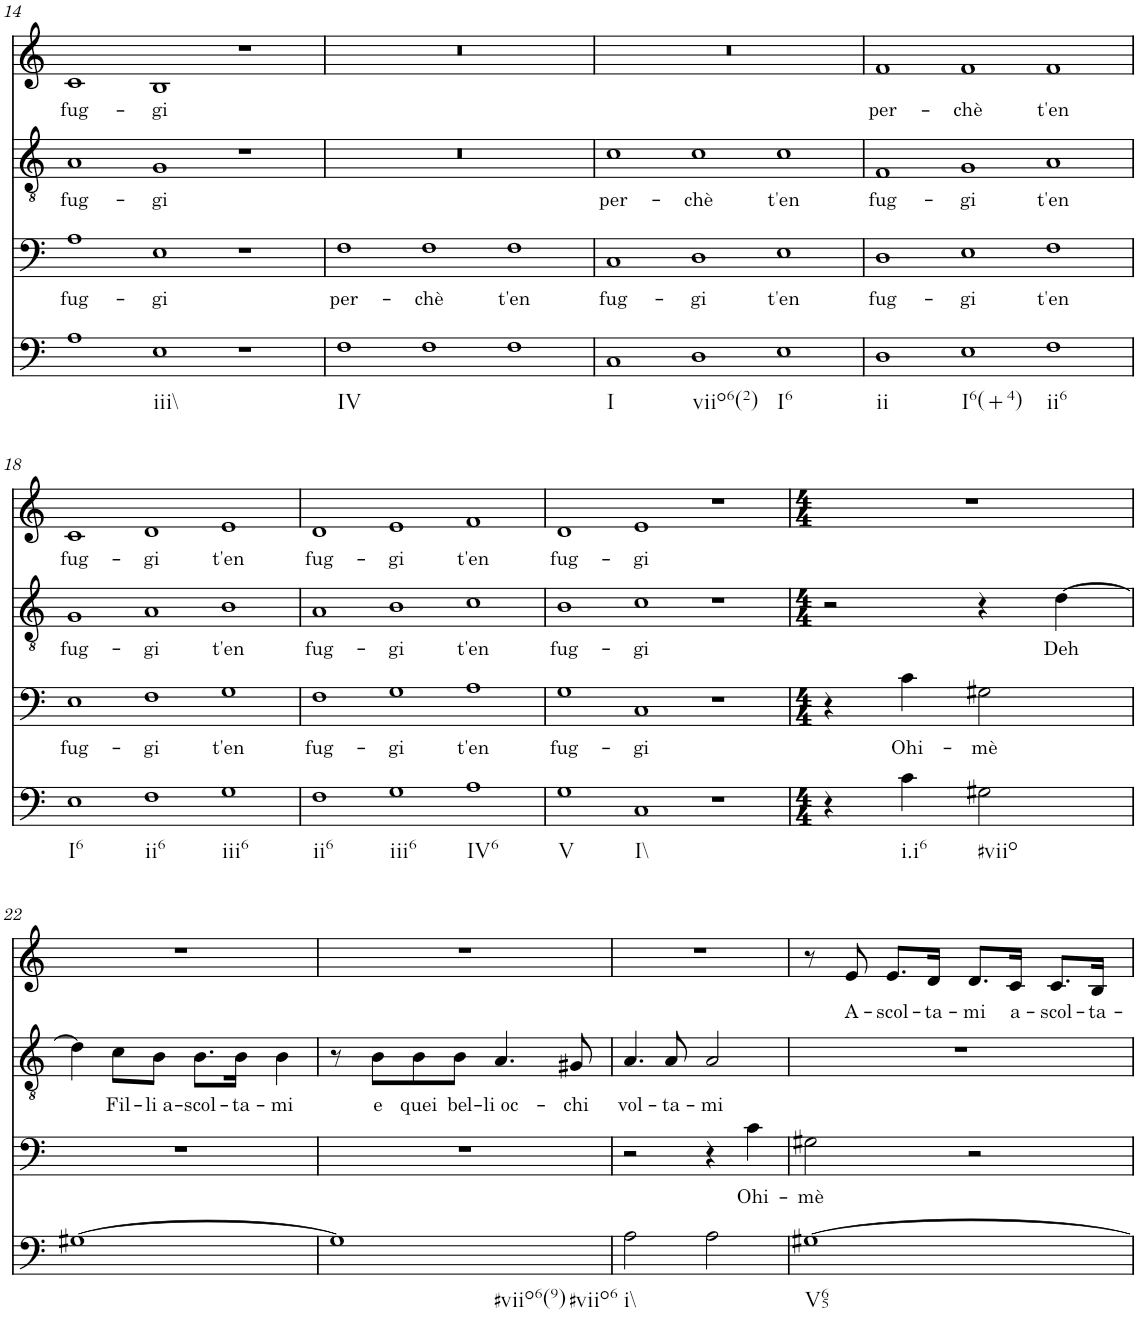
**kern	**kern	**text	**kern	**text	**kern	**text
*part4	*part3	*part3	*part2	*part2	*part1	*part1
*staff4	*staff3	*staff3	*staff2	*staff2	*staff1	*staff1
*I"unbenannt4	*I"unbenannt3	*	*I"unbenannt2	*	*I"unbenannt1	*
!!LO:PB:g=z
*clefF4	*clefF4	*	*clefGv2	*	*clefG2	*
*k[]	*k[]	*	*k[]	*	*k[]	*
*M3/1	*M3/1	*	*M3/1	*	*M3/1	*
=14	=14	=14	=14	=14	=14	=14
!	!	!LO:LY:b	!	!LO:LY:b	!	!LO:LY:b
1A	1A	fug-	1A	fug-	1c	fug-
!LO:TX:b:t=iii\\	!	!	!	!	!	!
!	!	!LO:LY:b	!	!LO:LY:b	!	!LO:LY:b
1E	1E	gi	1G	gi	1B	gi
1r	1r	.	1r	.	1r	.
=15	=15	=15	=15	=15	=15	=15
!LO:TX:b:t=IV	!	!	!	!	!	!
!	!	!LO:LY:b	!	!	!	!
1F	1F	per-	0.r	.	0.r	.
!	!	!LO:LY:b	!	!	!	!
1F	1F	chè	.	.	.	.
!	!	!LO:LY:b	!	!	!	!
1F	1F	t'en	.	.	.	.
=16	=16	=16	=16	=16	=16	=16
!LO:TX:b:t=I	!	!	!	!	!	!
!	!	!LO:LY:b	!	!LO:LY:b	!	!
1C	1C	fug-	1c	per-	0.r	.
!LO:TX:b:t=viio6(2)	!	!	!	!	!	!
!	!	!LO:LY:b	!	!LO:LY:b	!	!
1D	1D	gi	1c	chè	.	.
!LO:TX:b:t=I6	!	!	!	!	!	!
!	!	!LO:LY:b	!	!LO:LY:b	!	!
1E	1E	t'en	1c	t'en	.	.
=17	=17	=17	=17	=17	=17	=17
!LO:TX:b:t=ii	!	!	!	!	!	!
!	!	!LO:LY:b	!	!LO:LY:b	!	!LO:LY:b
1D	1D	fug-	1F	fug-	1f	per-
!LO:TX:b:t=I6(+4)	!	!	!	!	!	!
!	!	!LO:LY:b	!	!LO:LY:b	!	!LO:LY:b
1E	1E	gi	1G	gi	1f	chè
!LO:TX:b:t=ii6	!	!	!	!	!	!
!	!	!LO:LY:b	!	!LO:LY:b	!	!LO:LY:b
1F	1F	t'en	1A	t'en	1f	t'en
!!LO:LB:g=z
=18	=18	=18	=18	=18	=18	=18
!LO:TX:b:t=I6	!	!	!	!	!	!
!	!	!LO:LY:b	!	!LO:LY:b	!	!LO:LY:b
1E	1E	fug-	1G	fug-	1c	fug-
!LO:TX:b:t=ii6	!	!	!	!	!	!
!	!	!LO:LY:b	!	!LO:LY:b	!	!LO:LY:b
1F	1F	gi	1A	gi	1d	gi
!LO:TX:b:t=iii6	!	!	!	!	!	!
!	!	!LO:LY:b	!	!LO:LY:b	!	!LO:LY:b
1G	1G	t'en	1B	t'en	1e	t'en
=19	=19	=19	=19	=19	=19	=19
!LO:TX:b:t=ii6	!	!	!	!	!	!
!	!	!LO:LY:b	!	!LO:LY:b	!	!LO:LY:b
1F	1F	fug-	1A	fug-	1d	fug-
!LO:TX:b:t=iii6	!	!	!	!	!	!
!	!	!LO:LY:b	!	!LO:LY:b	!	!LO:LY:b
1G	1G	gi	1B	gi	1e	gi
!LO:TX:b:t=IV6	!	!	!	!	!	!
!	!	!LO:LY:b	!	!LO:LY:b	!	!LO:LY:b
1A	1A	t'en	1c	t'en	1f	t'en
=20	=20	=20	=20	=20	=20	=20
!LO:TX:b:t=V	!	!	!	!	!	!
!	!	!LO:LY:b	!	!LO:LY:b	!	!LO:LY:b
1G	1G	fug-	1B	fug-	1d	fug-
!LO:TX:b:t=I\\	!	!	!	!	!	!
!	!	!LO:LY:b	!	!LO:LY:b	!	!LO:LY:b
1C	1C	gi	1c	gi	1e	gi
1r	1r	.	1r	.	1r	.
=21	=21	=21	=21	=21	=21	=21
*M4/4	*M4/4	*	*M4/4	*	*M4/4	*
4r	4r	.	2r	.	1r	.
!LO:TX:b:t=i.i6	!	!	!	!	!	!
!	!	!LO:LY:b	!	!	!	!
4c\	4c\	Ohi-	.	.	.	.
!LO:TX:b:t=#viio	!	!	!	!	!	!
!	!	!LO:LY:b	!	!	!	!
2G#X\	2G#X\	mè	4r	.	.	.
!	!	!	!	!LO:LY:b	!	!
.	.	.	[4d\	Deh	.	.
!!LO:LB:g=z
=22	=22	=22	=22	=22	=22	=22
[1G#X	1r	.	4d\]	.	1r	.
!	!	!	!	!LO:LY:b	!	!
.	.	.	8c\L	Fil-	.	.
!	!	!	!	!LO:LY:b	!	!
.	.	.	8B\J	li a-	.	.
!	!	!	!	!LO:LY:b	!	!
.	.	.	8.B\L	scol-	.	.
!	!	!	!	!LO:LY:b	!	!
.	.	.	16B\Jk	ta-	.	.
!	!	!	!	!LO:LY:b	!	!
.	.	.	4B\	mi	.	.
=23	=23	=23	=23	=23	=23	=23
!LO:TX:b:t=#viio6(9)	!	!	!	!	!	!
!LO:TX:b:t=#viio6	!	!	!	!	!	!
1G#]	1r	.	8r	.	1r	.
!	!	!	!	!LO:LY:b	!	!
.	.	.	8B\L	e	.	.
!	!	!	!	!LO:LY:b	!	!
.	.	.	8B\	quei	.	.
!	!	!	!	!LO:LY:b	!	!
.	.	.	8B\J	bel-	.	.
!	!	!	!	!LO:LY:b	!	!
.	.	.	4.A/	li oc-	.	.
!	!	!	!	!LO:LY:b	!	!
.	.	.	8G#X/	chi	.	.
=24	=24	=24	=24	=24	=24	=24
!LO:TX:b:t=i\\	!	!	!	!	!	!
!	!	!	!	!LO:LY:b	!	!
2A\	2r	.	4.A/	vol-	1r	.
!	!	!	!	!LO:LY:b	!	!
.	.	.	8A/	ta-	.	.
!	!	!	!	!LO:LY:b	!	!
2A\	4r	.	2A/	mi	.	.
!	!	!LO:LY:b	!	!	!	!
.	4c\	Ohi-	.	.	.	.
=25	=25	=25	=25	=25	=25	=25
!LO:TX:b:t=V65	!	!	!	!	!	!
!	!	!LO:LY:b	!	!	!	!
[1G#X	2G#X\	mè	1r	.	8r	.
!	!	!	!	!	!	!LO:LY:b
.	.	.	.	.	8e/	A-
!	!	!	!	!	!	!LO:LY:b
.	.	.	.	.	8.e/L	scol-
!	!	!	!	!	!	!LO:LY:b
.	.	.	.	.	16d/Jk	ta-
!	!	!	!	!	!	!LO:LY:b
.	2r	.	.	.	8.d/L	mi
!	!	!	!	!	!	!LO:LY:b
.	.	.	.	.	16c/Jk	a-
!	!	!	!	!	!	!LO:LY:b
.	.	.	.	.	8.c/L	scol-
!	!	!	!	!	!	!LO:LY:b
.	.	.	.	.	16B/Jk	ta-
=	=	=	=	=	=	=
*-	*-	*-	*-	*-	*-	*-
